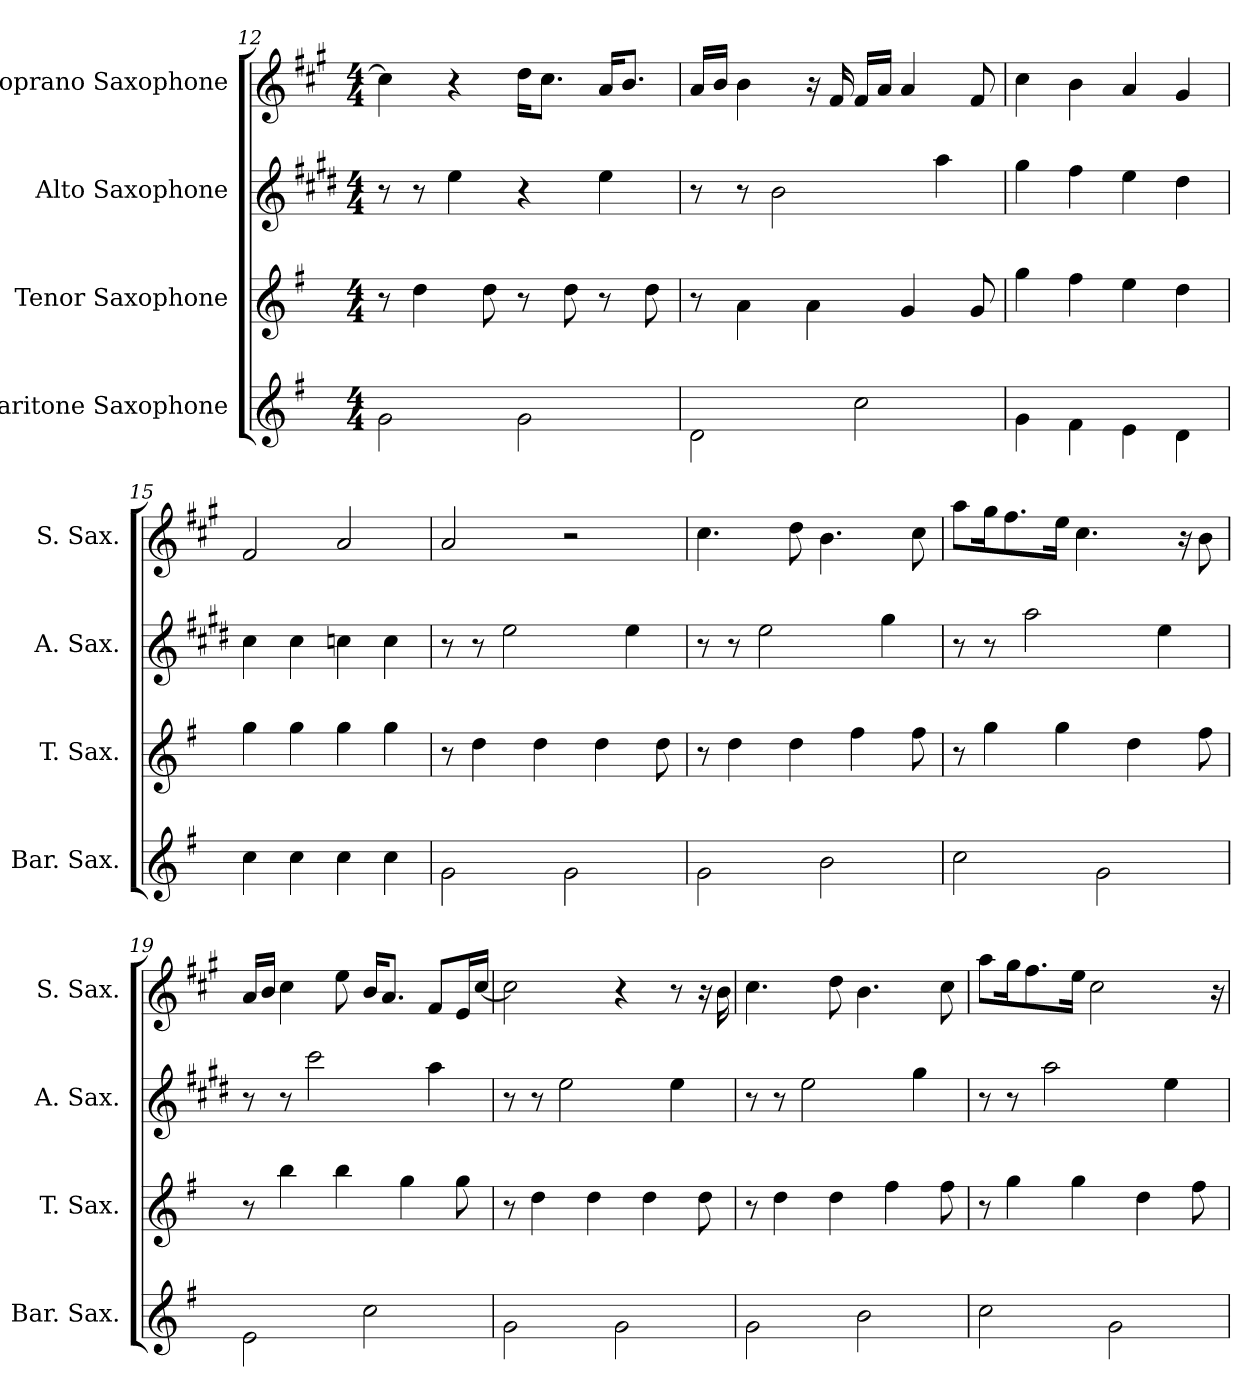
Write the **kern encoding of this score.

**kern	**kern	**kern	**kern
*part4	*part3	*part2	*part1
*staff4	*staff3	*staff2	*staff1
*I"Baritone Saxophone	*I"Tenor Saxophone	*I"Alto Saxophone	*I"Soprano Saxophone
*I'Bar. Sax.	*I'T. Sax.	*I'A. Sax.	*I'S. Sax.
*clefG2	*clefG2	*clefG2	*clefG2
*ITrd12c21	*ITrd8c14	*ITrd5c9	*ITrd1c2
*k[f#]	*k[f#]	*k[f#]	*k[f#]
*M4/4	*M4/4	*M4/4	*M4/4
=12	=12	=12	=12
2G\	8r	8r	4b\]
.	4d\	8r	.
.	.	4g\	4r
.	8d\	.	.
2G\	8r	4r	16cc\KL
.	.	.	8.b\J
.	8d\	.	.
.	8r	4g\	16g/KL
.	.	.	8.a/J
.	8d\	.	.
!!LO:LB:g=z
=13	=13	=13	=13
2D\	8r	8r	16g/LL
.	.	.	16a/JJ
.	4A\	8r	4a\
.	.	2d\	.
.	4A\	.	16r
.	.	.	16e/
2c\	.	.	16e/LL
.	.	.	16g/JJ
.	4G/	.	4g/
.	.	4cc\	.
.	8G/	.	8e/
=14	=14	=14	=14
4G\	4g\	4b\	4b\
4F#\	4f#\	4a\	4a\
4E\	4e\	4g\	4g/
4D\	4d\	4f#\	4f#/
=15	=15	=15	=15
4c\	4g\	4e\	2e/
4c\	4g\	4e\	.
4c\	4g\	4e-X\	2g/
4c\	4g\	4e-\	.
=16	=16	=16	=16
2G\	8r	8r	2g/
.	4d\	8r	.
.	.	2g\	.
.	4d\	.	.
2G\	.	.	2r
.	4d\	.	.
.	.	4g\	.
.	8d\	.	.
=17	=17	=17	=17
2G\	8r	8r	4.b\
.	4d\	8r	.
.	.	2g\	.
.	4d\	.	8cc\
2B\	.	.	4.a\
.	4f#\	.	.
.	.	4b\	.
.	8f#\	.	8b\
!!LO:LB:g=z
=18	=18	=18	=18
2c\	8r	8r	8gg\L
.	4g\	8r	16ff#\K
.	.	.	8.ee\
.	.	2cc\	.
.	4g\	.	16dd\Jk
.	.	.	4.b\
2G\	.	.	.
.	4d\	.	.
.	.	4g\	.
.	.	.	16r
.	8f#\	.	8a\
=19	=19	=19	=19
2E\	8r	8r	16g/LL
.	.	.	16a/JJ
.	4b\	8r	4b\
.	.	2ee\	.
.	4b\	.	8dd\
2c\	.	.	16a/KL
.	.	.	8.g/J
.	4g\	.	.
.	.	4cc\	8e/L
.	8g\	.	16d/L
.	.	.	[16b/JJ
=20	=20	=20	=20
2G\	8r	8r	2b\]
.	4d\	8r	.
.	.	2g\	.
.	4d\	.	.
2G\	.	.	4r
.	4d\	.	.
.	.	4g\	8r
.	8d\	.	16r
.	.	.	16a\
=21	=21	=21	=21
2G\	8r	8r	4.b\
.	4d\	8r	.
.	.	2g\	.
.	4d\	.	8cc\
2B\	.	.	4.a\
.	4f#\	.	.
.	.	4b\	.
.	8f#\	.	8b\
!!LO:PB:g=z
=22	=22	=22	=22
2c\	8r	8r	8gg\L
.	4g\	8r	16ff#\K
.	.	.	8.ee\
.	.	2cc\	.
.	4g\	.	16dd\Jk
.	.	.	2b\
2G\	.	.	.
.	4d\	.	.
.	.	4g\	.
.	8f#\	.	.
.	.	.	16r
=	=	=	=
*-	*-	*-	*-
